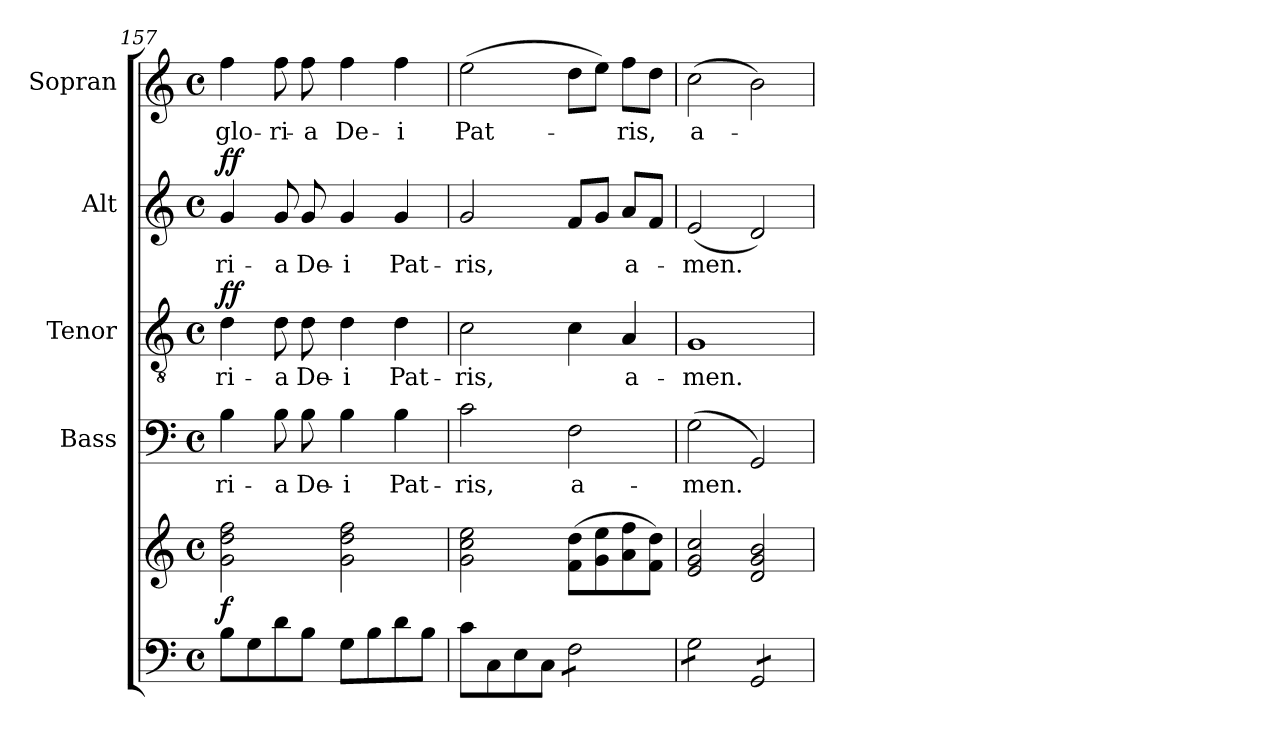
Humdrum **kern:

**kern	**kern	**dynam	**kern	**text	**kern	**text	**dynam	**kern	**text	**dynam	**kern	**text
*part5	*part5	*part5	*part4	*part4	*part3	*part3	*part3	*part2	*part2	*part2	*part1	*part1
*staff6	*staff5	*staff5/6	*staff4	*staff4	*staff3	*staff3	*staff3	*staff2	*staff2	*staff2	*staff1	*staff1
*	*	*	*I"Bass	*	*I"Tenor	*	*	*I"Alt	*	*	*I"Sopran	*
*	*	*	*I'B.	*	*I'T.	*	*	*I'A.	*	*	*I'S.	*
!!LO:PB:g=z
*clefF4	*clefG2	*	*clefF4	*	*clefGv2	*	*	*clefG2	*	*	*clefG2	*
*k[]	*k[]	*	*k[]	*	*k[]	*	*	*k[]	*	*	*k[]	*
*C:	*C:	*	*C:	*	*C:	*	*	*C:	*	*	*C:	*
*M4/4	*M4/4	*	*M4/4	*	*M4/4	*	*	*M4/4	*	*	*M4/4	*
*met(c)	*met(c)	*	*met(c)	*	*met(c)	*	*	*met(c)	*	*	*met(c)	*
=157	=157	=157	=157	=157	=157	=157	=157	=157	=157	=157	=157	=157
!	!	!LO:DY:a=2	!	!LO:LY:b	!	!LO:LY:b	!LO:DY:a	!	!LO:LY:b	!LO:DY:a	!	!LO:LY:b
8B\L	2g\ 2dd\ 2ff\	f	4B\	-ri-	4d\	-ri-	ff	4g/	-ri-	ff	4ff\	glo-
8G\	.	.	.	.	.	.	.	.	.	.	.	.
!	!	!	!	!LO:LY:b	!	!LO:LY:b	!	!	!LO:LY:b	!	!	!LO:LY:b
8d\	.	.	8B\	-a	8d\	-a	.	8g/	-a	.	8ff\	-ri-
!	!	!	!	!LO:LY:b	!	!LO:LY:b	!	!	!LO:LY:b	!	!	!LO:LY:b
8B\J	.	.	8B\	De-	8d\	De-	.	8g/	De-	.	8ff\	-a
!	!	!	!	!LO:LY:b	!	!LO:LY:b	!	!	!LO:LY:b	!	!	!LO:LY:b
8G\L	2g\ 2dd\ 2ff\	.	4B\	-i	4d\	-i	.	4g/	-i	.	4ff\	De-
8B\	.	.	.	.	.	.	.	.	.	.	.	.
!	!	!	!	!LO:LY:b	!	!LO:LY:b	!	!	!LO:LY:b	!	!	!LO:LY:b
8d\	.	.	4B\	Pat-	4d\	Pat-	.	4g/	Pat-	.	4ff\	-i
8B\J	.	.	.	.	.	.	.	.	.	.	.	.
=158	=158	=158	=158	=158	=158	=158	=158	=158	=158	=158	=158	=158
!	!	!	!	!LO:LY:b	!	!LO:LY:b	!	!	!LO:LY:b	!	!	!LO:LY:b
8c\L	2g\ 2cc\ 2ee\	.	2c\	-ris,	2c\	-ris,	.	2g/	-ris,	.	(>2ee\	Pat-
8C\	.	.	.	.	.	.	.	.	.	.	.	.
8E\	.	.	.	.	.	.	.	.	.	.	.	.
8C\J	.	.	.	.	.	.	.	.	.	.	.	.
!	!	!	!	!LO:LY:b	!	!	!	!	!	!	!	!
*tremolo	*	*	*	*	*	*	*	*	*	*	*	*
8F\L	(>8f\ 8dd\L	.	2F\	a-	4c\	.	.	8f/L	.	.	8dd\L	.
8F\	8g\ 8ee\	.	.	.	.	.	.	8g/J	.	.	8ee\J)	.
!	!	!	!	!	!	!LO:LY:b	!	!	!LO:LY:b	!	!	!LO:LY:b
8F\	8a\ 8ff\	.	.	.	4A/	a-	.	8a/L	a-	.	8ff\L	-ris,
8F\J	8f\ 8dd\J)	.	.	.	.	.	.	8f/J	.	.	8dd\J	.
=159	=159	=159	=159	=159	=159	=159	=159	=159	=159	=159	=159	=159
!	!	!	!	!LO:LY:b	!	!LO:LY:b	!	!	!LO:LY:b	!	!	!LO:LY:b
8G\L	2e/ 2g/ 2cc/	.	(>2G\	-men.	1G	-men.	.	(<2e/	-men.	.	(>2cc\	a-
8G\	.	.	.	.	.	.	.	.	.	.	.	.
8G\	.	.	.	.	.	.	.	.	.	.	.	.
8G\J	.	.	.	.	.	.	.	.	.	.	.	.
8GG/L	2d/ 2g/ 2b/	.	2GG/)	.	.	.	.	2d/)	.	.	2b\)	.
8GG/	.	.	.	.	.	.	.	.	.	.	.	.
8GG/	.	.	.	.	.	.	.	.	.	.	.	.
8GG/J	.	.	.	.	.	.	.	.	.	.	.	.
*Xtremolo	*	*	*	*	*	*	*	*	*	*	*	*
=	=	=	=	=	=	=	=	=	=	=	=	=
*-	*-	*-	*-	*-	*-	*-	*-	*-	*-	*-	*-	*-
